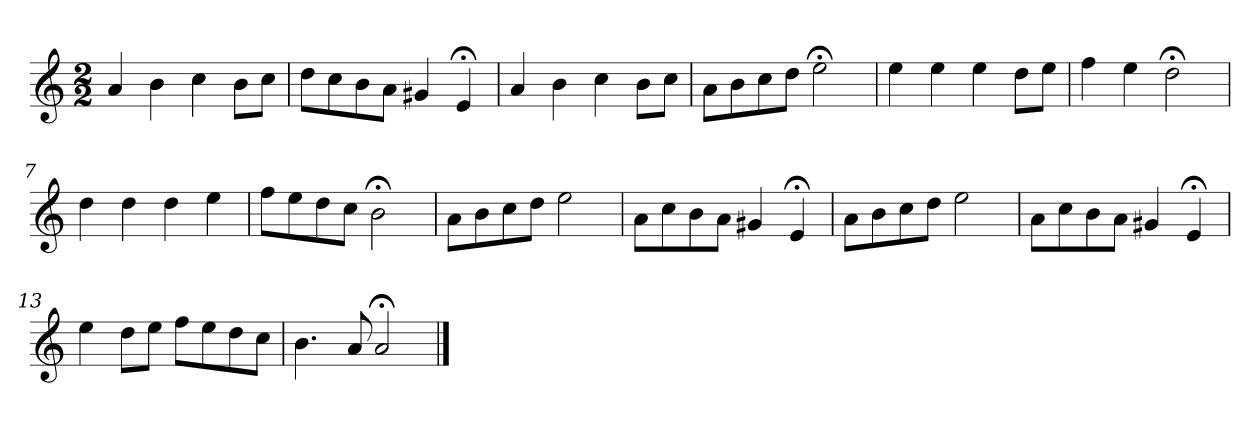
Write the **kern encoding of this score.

**kern
*part1
*staff1
*k[]
*a:
*M2/2
*MM120
=1
4a
4b
4cc
8bL
8ccJ
=2
8ddL
8cc
8b
8aJ
4g#X
4e;<
=3
4a
4b
4cc
8bL
8ccJ
=4
8aL
8b
8cc
8ddJ
2ee;<
=5
4ee
4ee
4ee
8ddL
8eeJ
=6
4ff
4ee
2dd;<
=7
4dd
4dd
4dd
4ee
=8
8ffL
8ee
8dd
8ccJ
2b;<
=9
8aL
8b
8cc
8ddJ
2ee
=10
8aL
8cc
8b
8aJ
4g#X
4e;<
=11
8aL
8b
8cc
8ddJ
2ee
=12
8aL
8cc
8b
8aJ
4g#X
4e;<
=13
4ee
8ddL
8eeJ
8ffL
8ee
8dd
8ccJ
=14
4.b
8a
2a;<
==
*-
